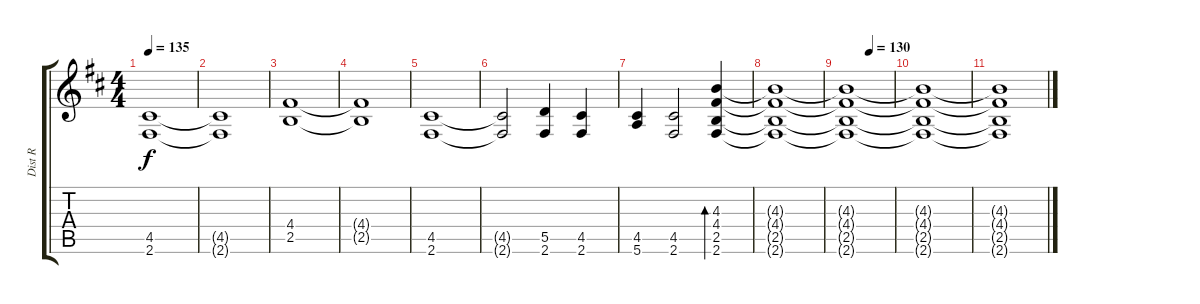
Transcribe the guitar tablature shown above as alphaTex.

\track ("Dist R" "Dist R") {instrument distortionguitar}
\staff {score tabs}
\tuning (E4 B3 G3 D3 A2 E2) {hide}
\ts (4 4)
\tempo 135
\clef g2
\ks d
(4.5 2.6).1{dy f} |
(4.5{t} 2.6{t}).1 |
(4.4 2.5).1 |
(4.4{t} 2.5{t}).1 |
(4.5 2.6).1 |
(4.5{t} 2.6{t}).2 (5.5 2.6).4 (4.5 2.6).4 |
(4.5 5.6).4 (4.5 2.6).2 (4.3 4.4 2.5 2.6).4{bd 480 volume 4} |
(4.3{t} 4.4{t} 2.5{t} 2.6{t}).1 |
\tempo (130 0.5)
(4.3{t} 4.4{t} 2.5{t} 2.6{t}).1 |
(4.3{t} 4.4{t} 2.5{t} 2.6{t}).1 |
(4.3{t} 4.4{t} 2.5{t} 2.6{t}).1
